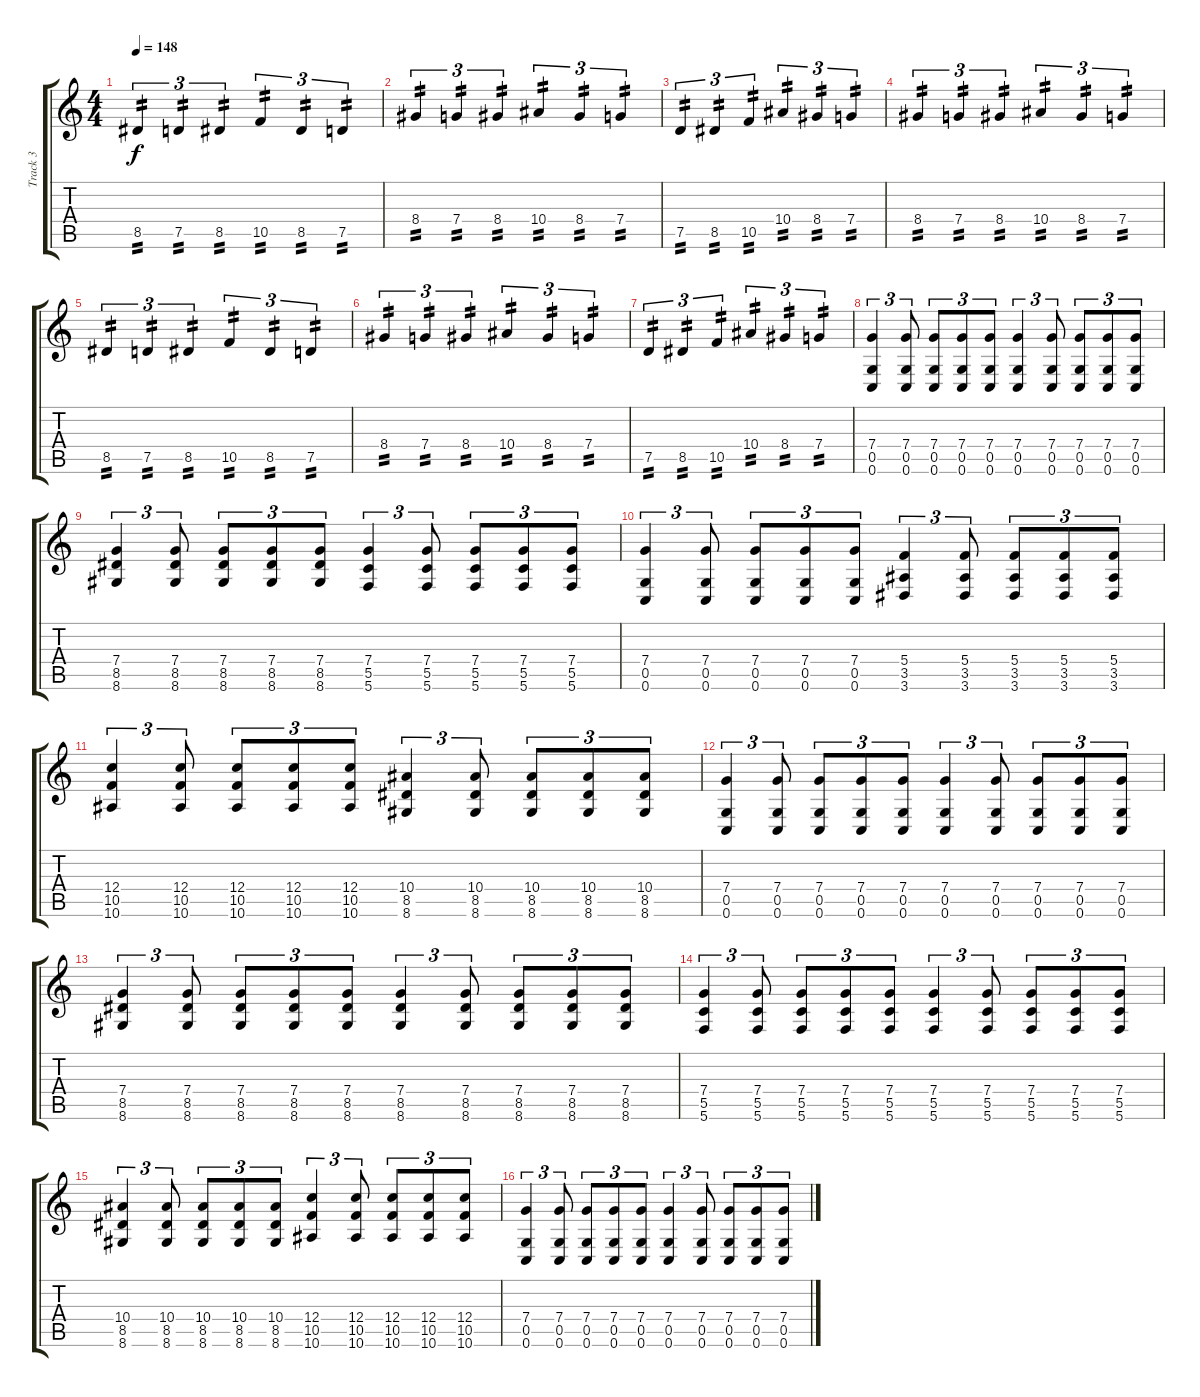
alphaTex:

\track ("Track 3" "Track 3") {instrument acousticguitarsteel}
\staff {score tabs}
\tuning (D4 A3 F3 C3 G2 C2) {hide}
\ts (4 4)
\tempo 148
\clef g2
\ks c
8.5.4{tu (3 2) tp 2 dy f} 7.5.4{tu (3 2) tp 2} 8.5.4{tu (3 2) tp 2} 10.5.4{tu (3 2) tp 2} 8.5.4{tu (3 2) tp 2} 7.5.4{tu (3 2) tp 2} |
8.4.4{tu (3 2) tp 2} 7.4.4{tu (3 2) tp 2} 8.4.4{tu (3 2) tp 2} 10.4.4{tu (3 2) tp 2} 8.4.4{tu (3 2) tp 2} 7.4.4{tu (3 2) tp 2} |
7.5.4{tu (3 2) tp 2} 8.5.4{tu (3 2) tp 2} 10.5.4{tu (3 2) tp 2} 10.4.4{tu (3 2) tp 2} 8.4.4{tu (3 2) tp 2} 7.4.4{tu (3 2) tp 2} |
8.4.4{tu (3 2) tp 2 instrument overdrivenguitar} 7.4.4{tu (3 2) tp 2} 8.4.4{tu (3 2) tp 2} 10.4.4{tu (3 2) tp 2} 8.4.4{tu (3 2) tp 2} 7.4.4{tu (3 2) tp 2} |
8.5.4{tu (3 2) tp 2} 7.5.4{tu (3 2) tp 2} 8.5.4{tu (3 2) tp 2} 10.5.4{tu (3 2) tp 2} 8.5.4{tu (3 2) tp 2} 7.5.4{tu (3 2) tp 2} |
8.4.4{tu (3 2) tp 2} 7.4.4{tu (3 2) tp 2} 8.4.4{tu (3 2) tp 2} 10.4.4{tu (3 2) tp 2} 8.4.4{tu (3 2) tp 2} 7.4.4{tu (3 2) tp 2} |
7.5.4{tu (3 2) tp 2} 8.5.4{tu (3 2) tp 2} 10.5.4{tu (3 2) tp 2} 10.4.4{tu (3 2) tp 2} 8.4.4{tu (3 2) tp 2} 7.4.4{tu (3 2) tp 2} |
(7.4 0.5 0.6).4{tu (3 2) instrument acousticguitarsteel} (7.4 0.5 0.6).8{tu (3 2)} (7.4 0.5 0.6).8{tu (3 2)} (7.4 0.5 0.6).8{tu (3 2)} (7.4 0.5 0.6).8{tu (3 2)} (7.4 0.5 0.6).4{tu (3 2)} (7.4 0.5 0.6).8{tu (3 2)} (7.4 0.5 0.6).8{tu (3 2)} (7.4 0.5 0.6).8{tu (3 2)} (7.4 0.5 0.6).8{tu (3 2)} |
(7.4 8.5 8.6).4{tu (3 2)} (7.4 8.5 8.6).8{tu (3 2)} (7.4 8.5 8.6).8{tu (3 2)} (7.4 8.5 8.6).8{tu (3 2)} (7.4 8.5 8.6).8{tu (3 2)} (7.4 5.5 5.6).4{tu (3 2)} (7.4 5.5 5.6).8{tu (3 2)} (7.4 5.5 5.6).8{tu (3 2)} (7.4 5.5 5.6).8{tu (3 2)} (7.4 5.5 5.6).8{tu (3 2)} |
(7.4 0.5 0.6).4{tu (3 2)} (7.4 0.5 0.6).8{tu (3 2)} (7.4 0.5 0.6).8{tu (3 2)} (7.4 0.5 0.6).8{tu (3 2)} (7.4 0.5 0.6).8{tu (3 2)} (5.4 3.5 3.6).4{tu (3 2)} (5.4 3.5 3.6).8{tu (3 2)} (5.4 3.5 3.6).8{tu (3 2)} (5.4 3.5 3.6).8{tu (3 2)} (5.4 3.5 3.6).8{tu (3 2)} |
(12.4 10.5 10.6).4{tu (3 2)} (12.4 10.5 10.6).8{tu (3 2)} (12.4 10.5 10.6).8{tu (3 2)} (12.4 10.5 10.6).8{tu (3 2)} (12.4 10.5 10.6).8{tu (3 2)} (10.4 8.5 8.6).4{tu (3 2)} (10.4 8.5 8.6).8{tu (3 2)} (10.4 8.5 8.6).8{tu (3 2)} (10.4 8.5 8.6).8{tu (3 2)} (10.4 8.5 8.6).8{tu (3 2)} |
(7.4 0.5 0.6).4{tu (3 2)} (7.4 0.5 0.6).8{tu (3 2)} (7.4 0.5 0.6).8{tu (3 2)} (7.4 0.5 0.6).8{tu (3 2)} (7.4 0.5 0.6).8{tu (3 2)} (7.4 0.5 0.6).4{tu (3 2)} (7.4 0.5 0.6).8{tu (3 2)} (7.4 0.5 0.6).8{tu (3 2)} (7.4 0.5 0.6).8{tu (3 2)} (7.4 0.5 0.6).8{tu (3 2)} |
(7.4 8.5 8.6).4{tu (3 2)} (7.4 8.5 8.6).8{tu (3 2)} (7.4 8.5 8.6).8{tu (3 2)} (7.4 8.5 8.6).8{tu (3 2)} (7.4 8.5 8.6).8{tu (3 2)} (7.4 8.5 8.6).4{tu (3 2)} (7.4 8.5 8.6).8{tu (3 2)} (7.4 8.5 8.6).8{tu (3 2)} (7.4 8.5 8.6).8{tu (3 2)} (7.4 8.5 8.6).8{tu (3 2)} |
(7.4 5.5 5.6).4{tu (3 2)} (7.4 5.5 5.6).8{tu (3 2)} (7.4 5.5 5.6).8{tu (3 2)} (7.4 5.5 5.6).8{tu (3 2)} (7.4 5.5 5.6).8{tu (3 2)} (7.4 5.5 5.6).4{tu (3 2)} (7.4 5.5 5.6).8{tu (3 2)} (7.4 5.5 5.6).8{tu (3 2)} (7.4 5.5 5.6).8{tu (3 2)} (7.4 5.5 5.6).8{tu (3 2)} |
(10.4 8.5 8.6).4{tu (3 2)} (10.4 8.5 8.6).8{tu (3 2)} (10.4 8.5 8.6).8{tu (3 2)} (10.4 8.5 8.6).8{tu (3 2)} (10.4 8.5 8.6).8{tu (3 2)} (12.4 10.5 10.6).4{tu (3 2)} (12.4 10.5 10.6).8{tu (3 2)} (12.4 10.5 10.6).8{tu (3 2)} (12.4 10.5 10.6).8{tu (3 2)} (12.4 10.5 10.6).8{tu (3 2)} |
(7.4 0.5 0.6).4{tu (3 2)} (7.4 0.5 0.6).8{tu (3 2)} (7.4 0.5 0.6).8{tu (3 2)} (7.4 0.5 0.6).8{tu (3 2)} (7.4 0.5 0.6).8{tu (3 2)} (7.4 0.5 0.6).4{tu (3 2)} (7.4 0.5 0.6).8{tu (3 2)} (7.4 0.5 0.6).8{tu (3 2)} (7.4 0.5 0.6).8{tu (3 2)} (7.4 0.5 0.6).8{tu (3 2)}
